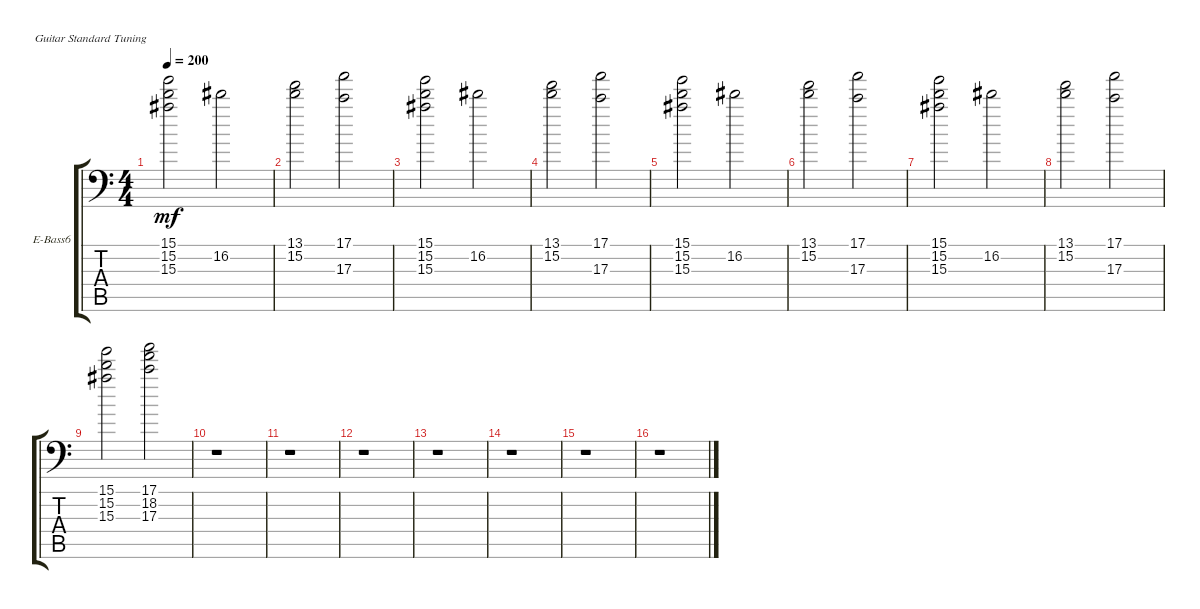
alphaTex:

\bracketExtendMode groupsimilarinstruments
\firstSystemTrackNameOrientation horizontal
\otherSystemsTrackNameOrientation horizontal
\track ("Бас 1" "E-Bass6") {instrument slapbass1}
\staff {score tabs}
\tuning (E4 B3 G3 D3 A2 E2)
\ts (4 4)
\tempo 200
\clef f4
\ks c
(15.1 15.2 15.3).2{dy mf} 16.2.2 |
(13.1 15.2).2 (17.1 17.3).2 |
(15.1 15.2 15.3).2 16.2.2 |
(13.1 15.2).2 (17.1 17.3).2 |
(15.1 15.2 15.3).2 16.2.2 |
(13.1 15.2).2 (17.1 17.3).2 |
(15.1 15.2 15.3).2 16.2.2 |
(13.1 15.2).2 (17.1 17.3).2 |
(15.1 15.2 15.3).2 (17.1 18.2 17.3).2 |
r.1 |
r.1 |
r.1 |
r.1 |
r.1 |
r.1 |
r.1
